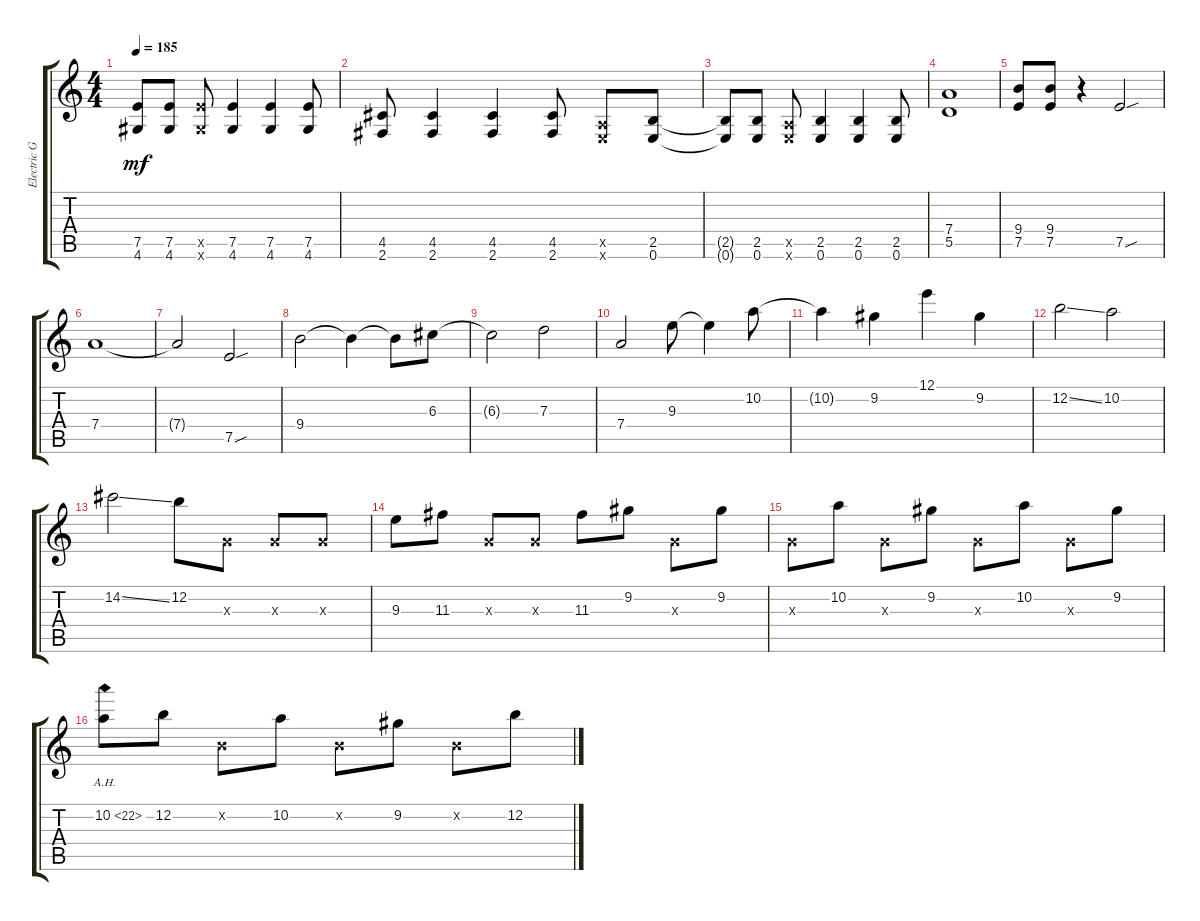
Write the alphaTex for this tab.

\track ("Electric Guitar" "Electric G") {instrument distortionguitar}
\staff {score tabs}
\tuning (E4 B3 G3 D3 A2 E2) {hide}
\ts (4 4)
\tempo 185
\clef g2
\ks c
(7.5{t} 4.6{t}).8{dy mf} (7.5 4.6).8 (7.5{x} 4.6{x}).8 (7.5 4.6).4 (7.5 4.6).4 (7.5 4.6).8 |
(4.5 2.6).8 (4.5 2.6).4 (4.5 2.6).4 (4.5 2.6).8 (0.5{x} 0.6{x}).8 (2.5 0.6).8 |
(2.5{t} 0.6{t}).8 (2.5 0.6).8 (0.5{x} 0.6{x}).8 (2.5 0.6).4 (2.5 0.6).4 (2.5 0.6).8 |
(7.4 5.5).1 |
(9.4 7.5).8 (9.4 7.5).8 r.4 7.5{sou}.2 |
7.4.1 |
7.4{t}.2 7.5{sou}.2 |
9.4.2 9.4{t}.4 9.4{t}.8 6.3.8 |
6.3{t}.2 7.3.2 |
7.4.2 9.3.8 9.3{t}.4 10.2.8 |
10.2{t}.4 9.2.4 12.1.4 9.2.4 |
12.2{ss}.2 10.2.2 |
14.2{ss}.2 12.2.8 0.3{x}.8 0.3{x}.8 0.3{x}.8 |
9.3.8 11.3.8 0.3{x}.8 0.3{x}.8 11.3.8 9.2.8 0.3{x}.8 9.2.8 |
0.3{x}.8 10.2.8 0.3{x}.8 9.2.8 0.3{x}.8 10.2.8 0.3{x}.8 9.2.8 |
10.2{ah 12}.8 12.2.8 0.2{x}.8 10.2.8 0.2{x}.8 9.2.8 0.2{x}.8 12.2.8
